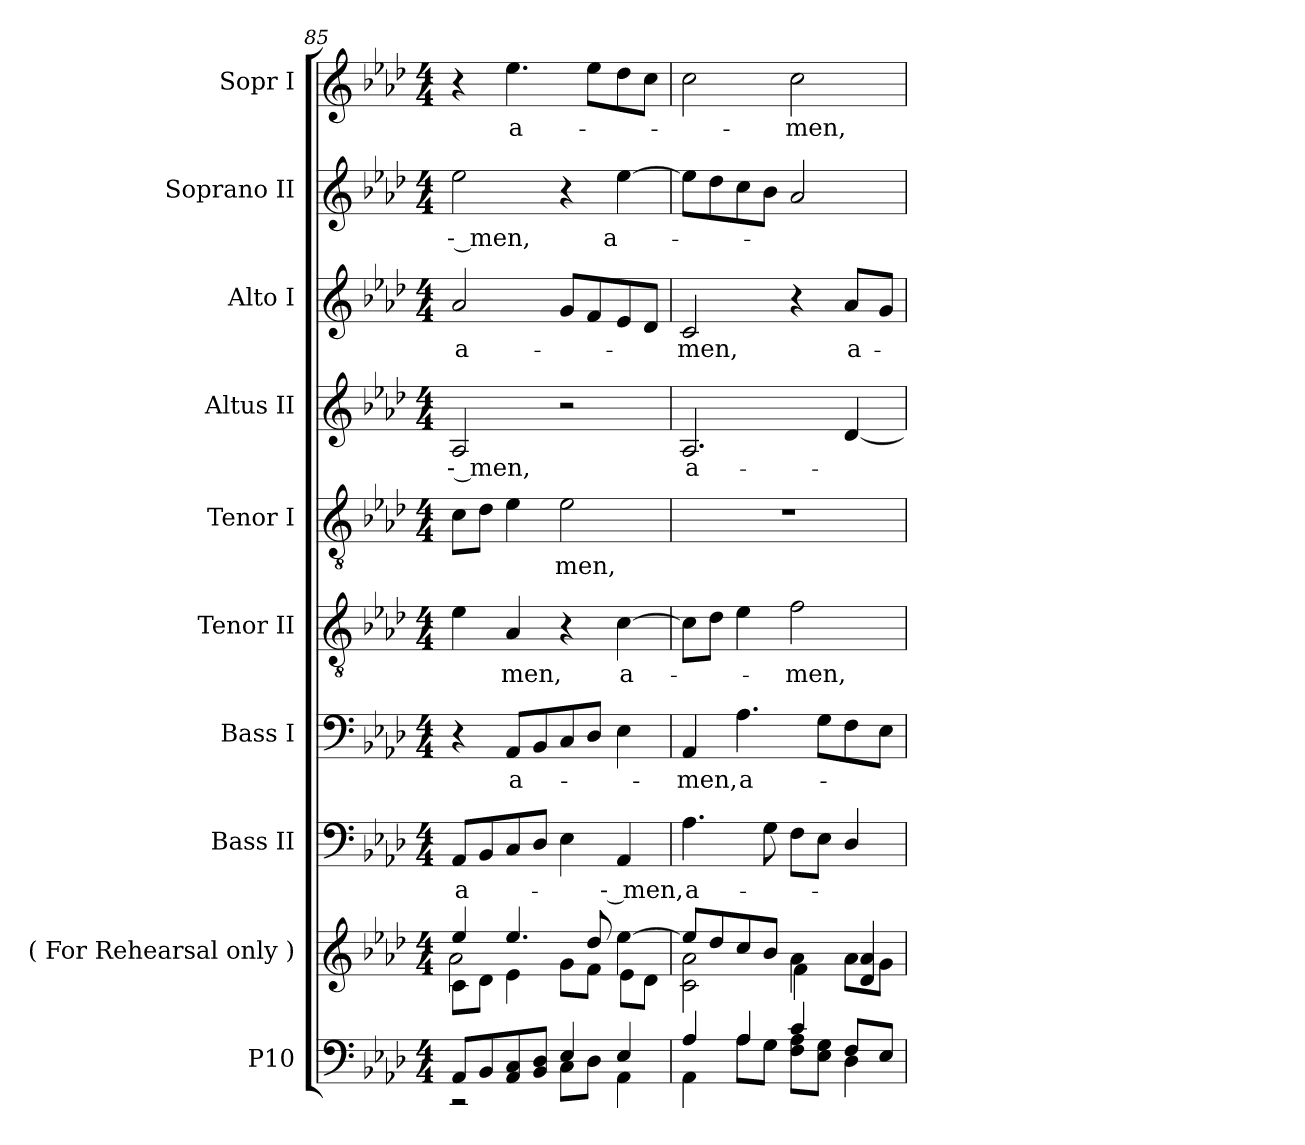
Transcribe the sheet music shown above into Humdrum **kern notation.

**kern	**kern	**kern	**text	**kern	**text	**kern	**text	**kern	**text	**kern	**text	**kern	**text	**kern	**text	**kern	**text
*part10	*part9	*part8	*part8	*part7	*part7	*part6	*part6	*part5	*part5	*part4	*part4	*part3	*part3	*part2	*part2	*part1	*part1
*staff10	*staff9	*staff8	*staff8	*staff7	*staff7	*staff6	*staff6	*staff5	*staff5	*staff4	*staff4	*staff3	*staff3	*staff2	*staff2	*staff1	*staff1
*I"P10	*I"( For Rehearsal  only )	*I"Bass II	*	*I"Bass I	*	*I"Tenor II	*	*I"Tenor I	*	*I"Altus II	*	*I"Alto I	*	*I"Soprano II	*	*I"Sopr I	*
*	*I'Reh.	*I'B-II	*	*I'B-I	*	*I'T-II	*	*I'T-I	*	*I'A-II	*	*I'A-I	*	*I'S-II	*	*I'S-I	*
!!LO:PB:g=z
*clefF4	*clefG2	*clefF4	*	*clefF4	*	*clefGv2	*	*clefGv2	*	*clefG2	*	*clefG2	*	*clefG2	*	*clefG2	*
*	*	*	*	*	*	*ITrd7c12	*	*ITrd7c12	*	*	*	*	*	*	*	*	*
*k[b-e-a-d-]	*k[b-e-a-d-]	*k[b-e-a-d-]	*	*k[b-e-a-d-]	*	*k[b-e-a-d-]	*	*k[b-e-a-d-]	*	*k[b-e-a-d-]	*	*k[b-e-a-d-]	*	*k[b-e-a-d-]	*	*k[b-e-a-d-]	*
*A-:	*A-:	*A-:	*	*A-:	*	*A-:	*	*A-:	*	*A-:	*	*A-:	*	*A-:	*	*A-:	*
*M4/4	*M4/4	*M4/4	*	*M4/4	*	*M4/4	*	*M4/4	*	*M4/4	*	*M4/4	*	*M4/4	*	*M4/4	*
=85	=85	=85	=85	=85	=85	=85	=85	=85	=85	=85	=85	=85	=85	=85	=85	=85	=85
*^	*^	*	*	*	*	*	*	*	*	*	*	*	*	*	*	*	*
*	*	*	*^	*	*	*	*	*	*	*	*	*	*	*	*	*	*	*	*
!	!	!	!	!	!	!LO:LY:b:color=#000000	!	!	!	!	!	!	!	!	!	!	!	!	!	!
!	!	!	!	!	!	!	!	!	!	!	!	!	!	!LO:LY:b:color=#000000	!	!	!	!	!	!
!	!	!	!	!	!	!	!	!	!	!	!	!	!	!	!	!LO:LY:b:color=#000000	!	!	!	!
!	!	!	!	!	!	!	!	!	!	!	!	!	!	!	!	!	!	!LO:LY:b:color=#000000	!	!
8AA-i/L	2r	4ee-i/	8ci\L	2a-i\	8AA-i/L	a-	4r	.	4E-i\	.	8Ci\L	.	2A-i/	-- men,	2a-i/	a-	2ee-i\	-- men,	4r	.
8BB-i/	.	.	8d-i\J	.	8BB-i/	.	.	.	.	.	8D-i\J	.	.	.	.	.	.	.	.	.
!	!	!	!	!	!	!	!	!LO:LY:b:color=#000000	!	!	!	!	!	!	!	!	!	!	!	!
!	!	!	!	!	!	!	!	!	!	!LO:LY:b:color=#000000	!	!	!	!	!	!	!	!	!	!
!	!	!	!	!	!	!	!	!	!	!	!	!	!	!	!	!	!	!	!	!LO:LY:b:color=#000000
8AA-i/ 8Ci	.	4.ee-i/	4e-i\	.	8Ci/	.	8AA-i/L	a-	4AA-i/	-men,	4E-i\	.	.	.	.	.	.	.	4.ee-i\	a-
8BB-i/ 8D-iJ	.	.	.	.	8D-i/J	.	8BB-i/	.	.	.	.	.	.	.	.	.	.	.	.	.
!	!	!	!	!	!	!	!	!	!	!	!	!LO:LY:b:color=#000000	!	!	!	!	!	!	!	!
4E-i/	8Ci\L	.	8gi\L	2ryy	4E-i\	.	8Ci/	.	4r	.	2E-i\	-men,	2r	.	8gi/L	.	4r	.	.	.
.	8D-i\J	8dd-i/	8fi\J	.	.	.	8D-i/J	.	.	.	.	.	.	.	8fi/	.	.	.	8ee-i\L	.
!	!	!	!	!	!	!LO:LY:b:color=#000000	!	!	!	!	!	!	!	!	!	!	!	!	!	!
!	!	!	!	!	!	!	!	!	!	!LO:LY:b:color=#000000	!	!	!	!	!	!	!	!	!	!
!	!	!	!	!	!	!	!	!	!	!	!	!	!	!	!	!	!	!LO:LY:b:color=#000000	!	!
4E-i/	4AA-i\	[4ee-i\	8e-i\L	.	4AA-i/	-- men,	4E-i\	.	[4Ci\	a-	.	.	.	.	8e-i/	.	[4ee-i\	a-	8dd-i\	.
.	.	.	8d-i\J	.	.	.	.	.	.	.	.	.	.	.	8d-i/J	.	.	.	8cci\J	.
*	*	*	*v	*v	*	*	*	*	*	*	*	*	*	*	*	*	*	*	*	*
=86	=86	=86	=86	=86	=86	=86	=86	=86	=86	=86	=86	=86	=86	=86	=86	=86	=86	=86	=86
!	!	!	!	!	!LO:LY:b:color=#000000	!	!	!	!	!	!	!	!	!	!	!	!	!	!
!	!	!	!	!	!	!	!LO:LY:b:color=#000000	!	!	!	!	!	!	!	!	!	!	!	!
!	!	!	!	!	!	!	!	!	!	!	!	!	!LO:LY:b:color=#000000	!	!	!	!	!	!
!	!	!	!	!	!	!	!	!	!	!	!	!	!	!	!LO:LY:b:color=#000000	!	!	!	!
4A-i/	4AA-i\	8ee-i/L]	2ci\ 2a-i	4.A-i\	a-	4AA-i/	-men,	8Ci\L]	.	1r	.	2.A-i/	a-	2ci/	-men,	8ee-i\L]	.	2cci\	.
.	.	8dd-i/	.	.	.	.	.	8D-i\J	.	.	.	.	.	.	.	8dd-i\	.	.	.
!	!	!	!	!	!	!	!LO:LY:b:color=#000000	!	!	!	!	!	!	!	!	!	!	!	!
4A-i/	8A-i\L	8cci/	.	.	.	4.A-i\	a-	4E-i\	.	.	.	.	.	.	.	8cci\	.	.	.
.	8Gi\J	8b-i/J	.	8Gi\	.	.	.	.	.	.	.	.	.	.	.	8b-i\J	.	.	.
!	!	!	!	!	!	!	!	!	!LO:LY:b:color=#000000	!	!	!	!	!	!	!	!	!	!
!	!	!	!	!	!	!	!	!	!	!	!	!	!	!	!	!	!	!	!LO:LY:b:color=#000000
4ci/	8Fi\ 8A-iL	4a-i\	4fi\	8Fi\L	.	.	.	2Fi\	-men,	.	.	.	.	4r	.	2a-i/	.	2cci\	-men,
.	8E-i\ 8GiJ	.	.	8E-i\J	.	8Gi\L	.	.	.	.	.	.	.	.	.	.	.	.	.
!	!	!	!	!	!	!	!	!	!	!	!	!	!	!	!LO:LY:b:color=#000000	!	!	!	!
8Fi/L	4D-i\	8a-i\L	4d-i/ 4a-i	4D-i/	.	8Fi\	.	.	.	.	.	[4d-i/	.	8a-i/L	a-	.	.	.	.
8E-i/J	.	8gi\J	.	.	.	8E-i\J	.	.	.	.	.	.	.	8gi/J	.	.	.	.	.
*v	*v	*	*	*	*	*	*	*	*	*	*	*	*	*	*	*	*	*	*
*	*v	*v	*	*	*	*	*	*	*	*	*	*	*	*	*	*	*	*
=	=	=	=	=	=	=	=	=	=	=	=	=	=	=	=	=	=
*-	*-	*-	*-	*-	*-	*-	*-	*-	*-	*-	*-	*-	*-	*-	*-	*-	*-
